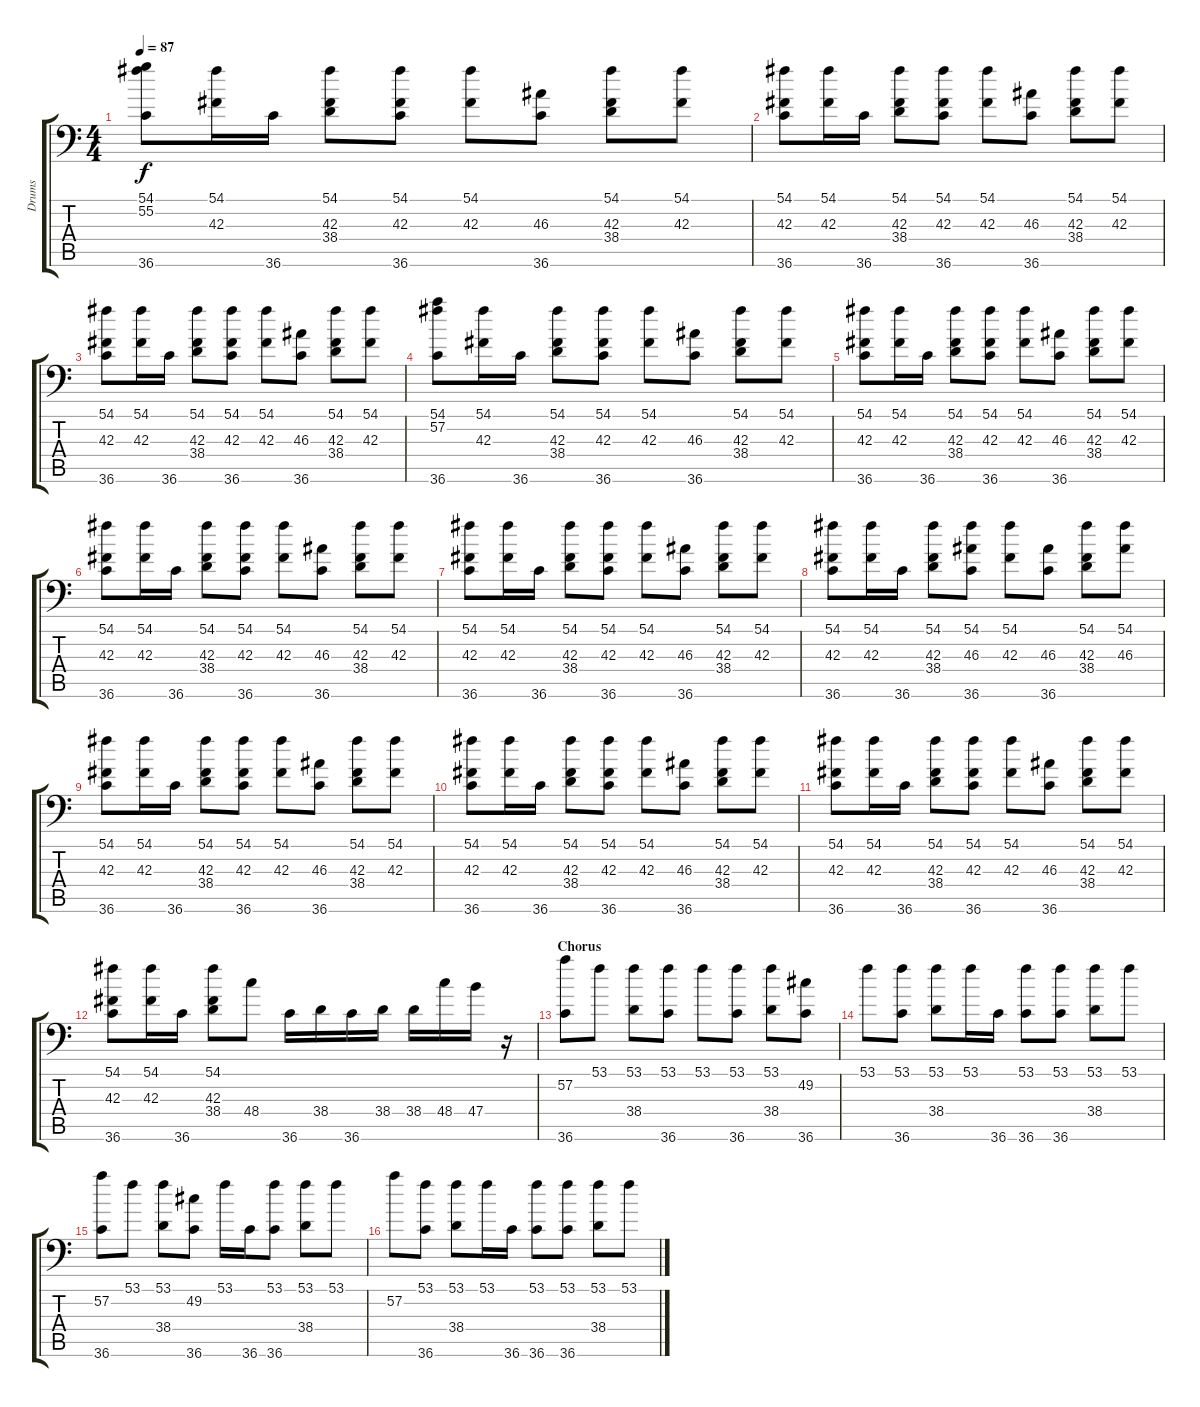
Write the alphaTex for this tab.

\track ("Drums" "Drums") {instrument acousticgrandpiano}
\staff {score tabs}
\tuning (C-1 C-1 C-1 C-1 C-1 C-1) {hide}
\ts (4 4)
\tempo 87
\clef f4
\ks c
(54.1 55.2 36.6).8{dy f} (54.1 42.3).16 36.6.16 (54.1 42.3 38.4).8 (54.1 42.3 36.6).8 (54.1 42.3).8 (46.3 36.6).8 (54.1 42.3 38.4).8 (54.1 42.3).8 |
(54.1 42.3 36.6).8 (54.1 42.3).16 36.6.16 (54.1 42.3 38.4).8 (54.1 42.3 36.6).8 (54.1 42.3).8 (46.3 36.6).8 (54.1 42.3 38.4).8 (54.1 42.3).8 |
(54.1 42.3 36.6).8 (54.1 42.3).16 36.6.16 (54.1 42.3 38.4).8 (54.1 42.3 36.6).8 (54.1 42.3).8 (46.3 36.6).8 (54.1 42.3 38.4).8 (54.1 42.3).8 |
(54.1 57.2 36.6).8 (54.1 42.3).16 36.6.16 (54.1 42.3 38.4).8 (54.1 42.3 36.6).8 (54.1 42.3).8 (46.3 36.6).8 (54.1 42.3 38.4).8 (54.1 42.3).8 |
(54.1 42.3 36.6).8 (54.1 42.3).16 36.6.16 (54.1 42.3 38.4).8 (54.1 42.3 36.6).8 (54.1 42.3).8 (46.3 36.6).8 (54.1 42.3 38.4).8 (54.1 42.3).8 |
(54.1 42.3 36.6).8 (54.1 42.3).16 36.6.16 (54.1 42.3 38.4).8 (54.1 42.3 36.6).8 (54.1 42.3).8 (46.3 36.6).8 (54.1 42.3 38.4).8 (54.1 42.3).8 |
(54.1 42.3 36.6).8 (54.1 42.3).16 36.6.16 (54.1 42.3 38.4).8 (54.1 42.3 36.6).8 (54.1 42.3).8 (46.3 36.6).8 (54.1 42.3 38.4).8 (54.1 42.3).8 |
(54.1 42.3 36.6).8 (54.1 42.3).16 36.6.16 (54.1 42.3 38.4).8 (54.1 46.3 36.6).8 (54.1 42.3).8 (46.3 36.6).8 (54.1 42.3 38.4).8 (54.1 46.3).8 |
(54.1 42.3 36.6).8 (54.1 42.3).16 36.6.16 (54.1 42.3 38.4).8 (54.1 42.3 36.6).8 (54.1 42.3).8 (46.3 36.6).8 (54.1 42.3 38.4).8 (54.1 42.3).8 |
(54.1 42.3 36.6).8 (54.1 42.3).16 36.6.16 (54.1 42.3 38.4).8 (54.1 42.3 36.6).8 (54.1 42.3).8 (46.3 36.6).8 (54.1 42.3 38.4).8 (54.1 42.3).8 |
(54.1 42.3 36.6).8 (54.1 42.3).16 36.6.16 (54.1 42.3 38.4).8 (54.1 42.3 36.6).8 (54.1 42.3).8 (46.3 36.6).8 (54.1 42.3 38.4).8 (54.1 42.3).8 |
(54.1 42.3 36.6).8 (54.1 42.3).16 36.6.16 (54.1 42.3 38.4).8 48.4.8 36.6.16 38.4.16 36.6.16 38.4.16 38.4.16 48.4.16 47.4.16 r.16 |
\section ("" "Chorus")
(57.2 36.6).8 53.1.8 (53.1 38.4).8 (53.1 36.6).8 53.1.8 (53.1 36.6).8 (53.1 38.4).8 (49.2 36.6).8 |
53.1.8 (53.1 36.6).8 (53.1 38.4).8 53.1.16 36.6.16 (53.1 36.6).8 (53.1 36.6).8 (53.1 38.4).8 53.1.8 |
(57.2 36.6).8 53.1.8 (53.1 38.4).8 (49.2 36.6).8 53.1.16 36.6.16 (53.1 36.6).8 (53.1 38.4).8 53.1.8 |
57.2.8 (53.1 36.6).8 (53.1 38.4).8 53.1.16 36.6.16 (53.1 36.6).8 (53.1 36.6).8 (53.1 38.4).8 53.1.8
